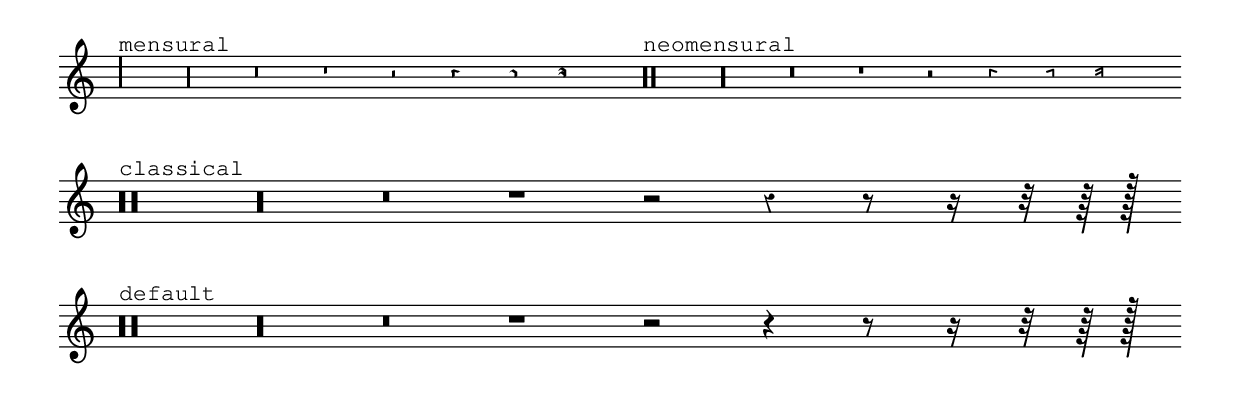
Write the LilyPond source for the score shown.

%% Do not edit this file; it is auto-generated from LSR http://lsr.dsi.unimi.it
%% This file is in the public domain.
\version "2.11.64"

\header {
  lsrtags = "rhythms, ancient-notation, tweaks-and-overrides"

  doctitlees = "Estilos de silencios"
  texidoces = "
Los silencios se pueden imprimir en distintos estilos.
"

  doctitlede = "Pausenstile"
  texidocde = "
Pausen können in verschiedenen Stilen dargestellt werden.
"

  texidoc = "
Rests may be used in various styles.




"
  doctitle = "Rest styles"
} % begin verbatim

\layout {
  indent = 0.0
  \context {
    \Staff
    \remove "Time_signature_engraver"
  }
}

\new Staff \relative c {
  \cadenzaOn
  \override Staff.Rest #'style = #'mensural
  r\maxima^\markup \typewriter { mensural }
  r\longa r\breve r1 r2 r4 r8 r16 s32 s64 s128 s128
  \bar ""
  
  \override Staff.Rest #'style = #'neomensural
  r\maxima^\markup \typewriter { neomensural }
  r\longa r\breve r1 r2 r4 r8 r16 s32 s64 s128 s128
  \bar ""
  
  \override Staff.Rest #'style = #'classical
  r\maxima^\markup \typewriter { classical }
  r\longa r\breve r1 r2 r4 r8 r16 r32 r64 r128 s128
  \bar ""
  
  \override Staff.Rest  #'style = #'default
  r\maxima^\markup \typewriter { default }
  r\longa r\breve r1 r2 r4 r8 r16 r32 r64 r128 s128
}
